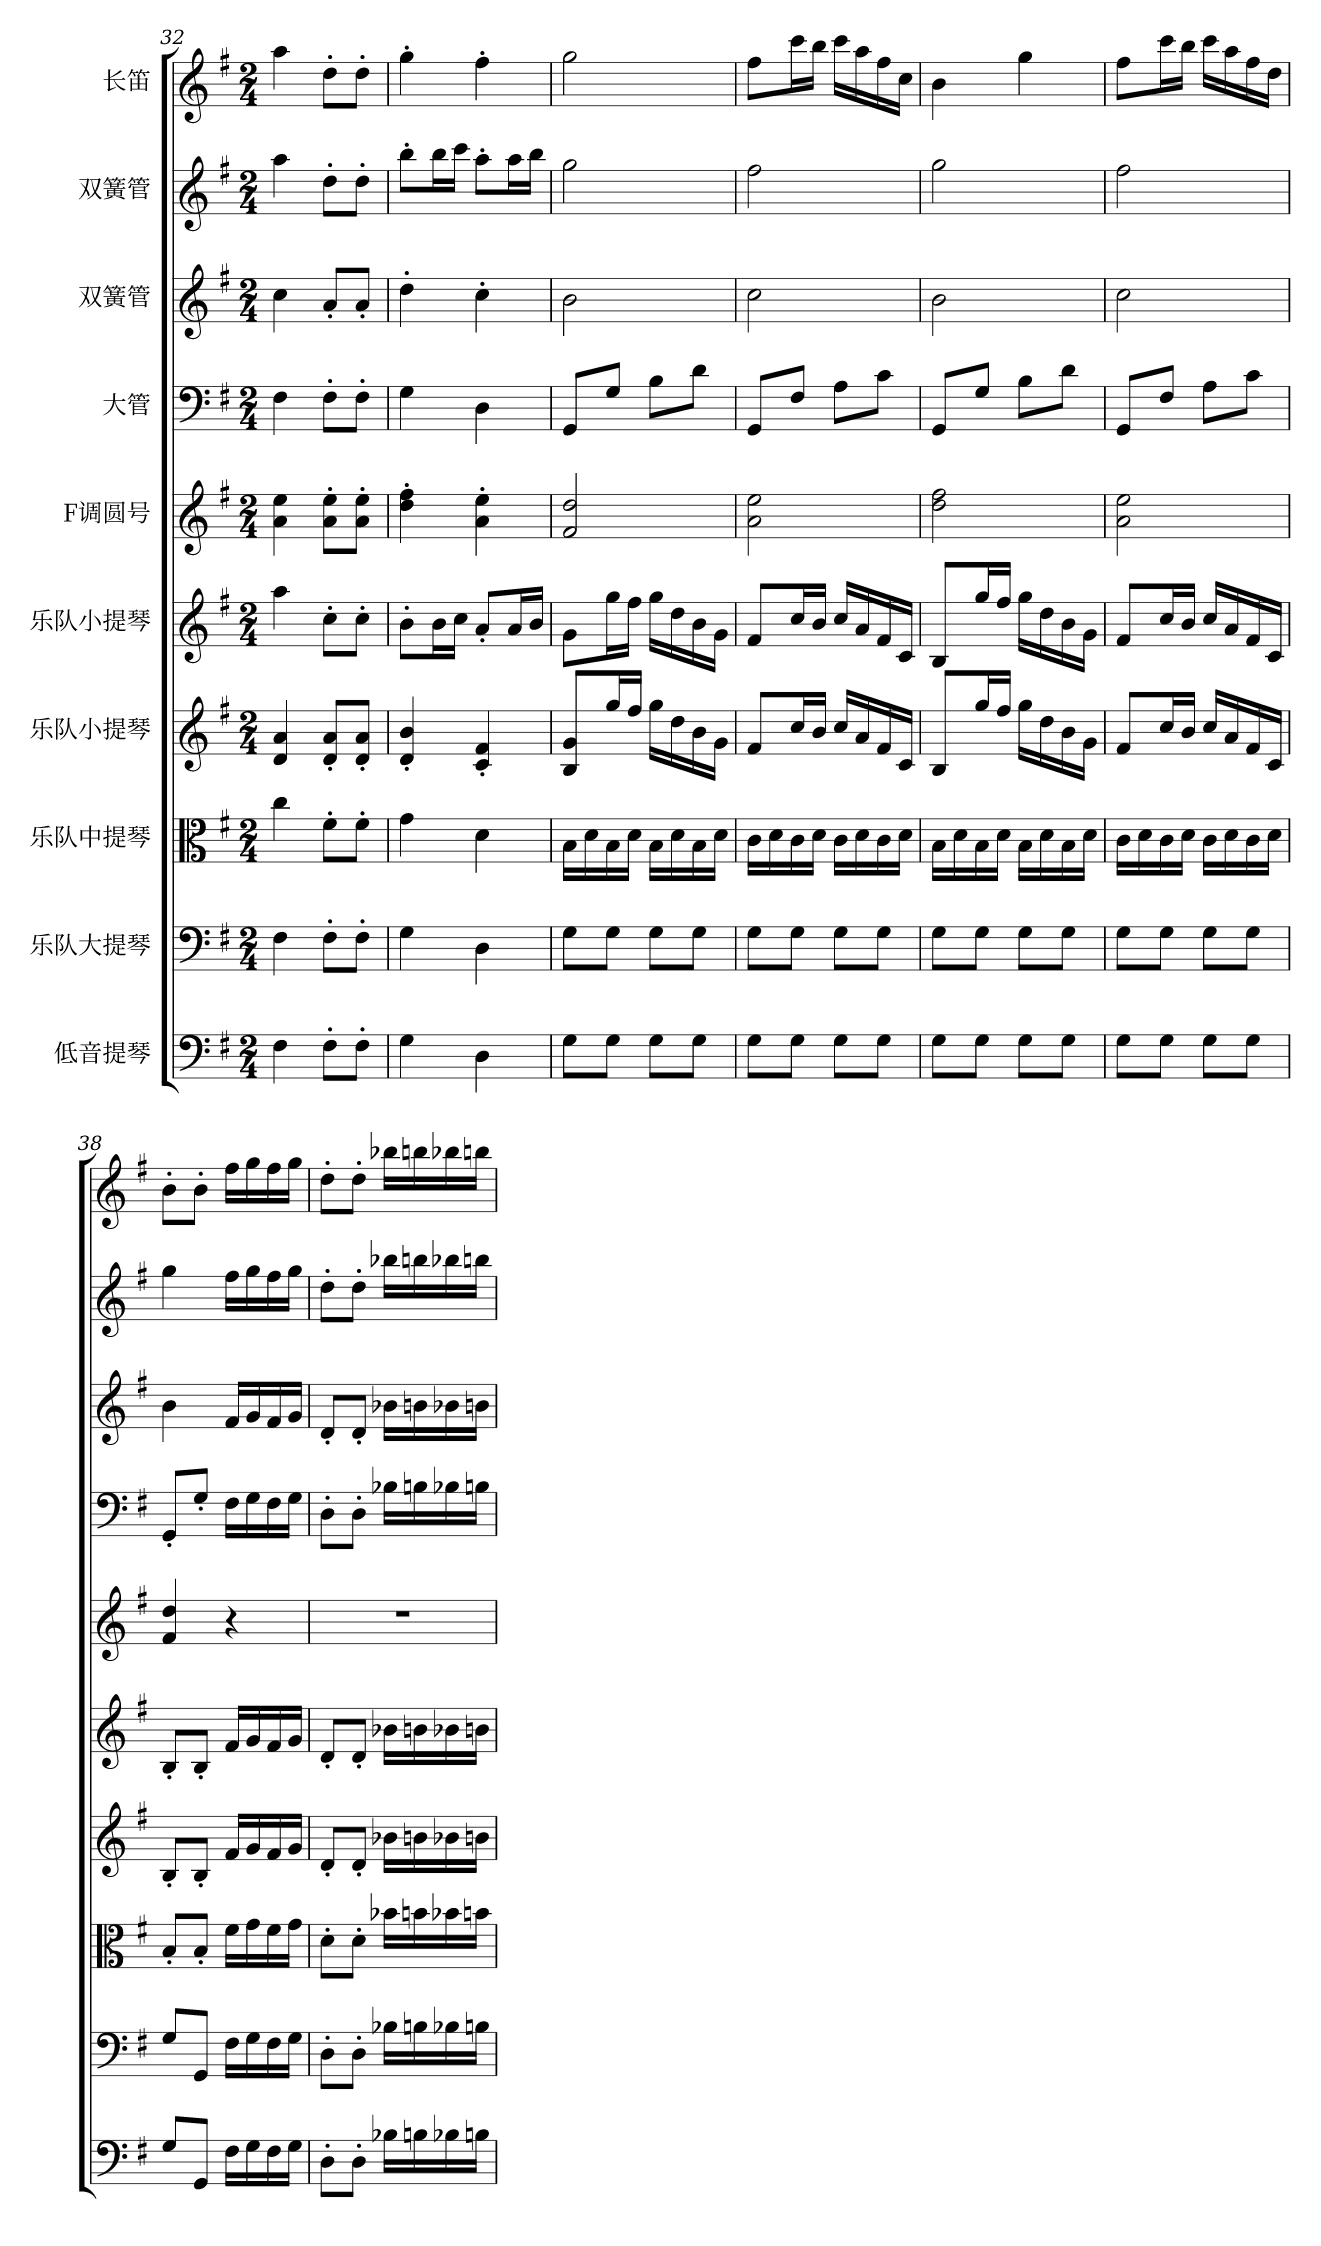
**kern	**kern	**kern	**kern	**kern	**kern	**kern	**kern	**kern	**kern
*part10	*part9	*part8	*part7	*part6	*part5	*part4	*part3	*part2	*part1
*staff10	*staff9	*staff8	*staff7	*staff6	*staff5	*staff4	*staff3	*staff2	*staff1
*I"低音提琴	*I"乐队大提琴	*I"乐队中提琴	*I"乐队小提琴	*I"乐队小提琴	*I"F调圆号	*I"大管	*I"双簧管	*I"双簧管	*I"长笛
*clefF4	*clefF4	*clefC3	*clefG2	*clefG2	*clefG2	*clefF4	*clefG2	*clefG2	*clefG2
*ITrd7c12	*	*	*	*	*ITrd4c7	*	*	*	*
*k[f#]	*k[f#]	*k[f#]	*k[f#]	*k[f#]	*k[]	*k[f#]	*k[f#]	*k[f#]	*k[f#]
*M2/4	*M2/4	*M2/4	*M2/4	*M2/4	*M2/4	*M2/4	*M2/4	*M2/4	*M2/4
=32	=32	=32	=32	=32	=32	=32	=32	=32	=32
4FF#\	4F#\	4cc\	4d/ 4a/	4aa\	4d\ 4a\	4F#\	4cc\	4aa\	4aa\
8FF#'\L	8F#'\L	8f#'\L	8d/' 8a/'L	8cc'\L	8d\' 8a\'L	8F#'\L	8a'/L	8dd'\L	8dd'\L
8FF#'\J	8F#'\J	8f#'\J	8d/' 8a/'J	8cc'\J	8d\' 8a\'J	8F#'\J	8a'/J	8dd'\J	8dd'\J
=33	=33	=33	=33	=33	=33	=33	=33	=33	=33
4GG\	4G\	4g\	4d/' 4b/'	8b'\L	4g\' 4b\'	4G\	4dd'\	8bb'\L	4gg'\
.	.	.	.	16b\L	.	.	.	16bb\L	.
.	.	.	.	16cc\JJ	.	.	.	16ccc\JJ	.
4DD\	4D\	4d\	4c/' 4f#/'	8a'/L	4d\' 4a\'	4D\	4cc'\	8aa'\L	4ff#'\
.	.	.	.	16a/L	.	.	.	16aa\L	.
.	.	.	.	16b/JJ	.	.	.	16bb\JJ	.
!!LO:PB:g=z
=34	=34	=34	=34	=34	=34	=34	=34	=34	=34
8GG\L	8G\L	16B\LL	8B/ 8g/L	8g\L	2B/ 2g/	8GG/L	2b\	2gg\	2gg\
.	.	16d\	.	.	.	.	.	.	.
8GG\J	8G\J	16B\	16gg/L	16gg\L	.	8G/J	.	.	.
.	.	16d\JJ	16ff#/JJ	16ff#\JJ	.	.	.	.	.
8GG\L	8G\L	16B\LL	16gg\LL	16gg\LL	.	8B\L	.	.	.
.	.	16d\	16dd\	16dd\	.	.	.	.	.
8GG\J	8G\J	16B\	16b\	16b\	.	8d\J	.	.	.
.	.	16d\JJ	16g\JJ	16g\JJ	.	.	.	.	.
=35	=35	=35	=35	=35	=35	=35	=35	=35	=35
8GG\L	8G\L	16c\LL	8f#/L	8f#/L	2d\ 2a\	8GG/L	2cc\	2ff#\	8ff#\L
.	.	16d\	.	.	.	.	.	.	.
8GG\J	8G\J	16c\	16cc/L	16cc/L	.	8F#/J	.	.	16ccc\L
.	.	16d\JJ	16b/JJ	16b/JJ	.	.	.	.	16bb\JJ
8GG\L	8G\L	16c\LL	16cc/LL	16cc/LL	.	8A\L	.	.	16ccc\LL
.	.	16d\	16a/	16a/	.	.	.	.	16aa\
8GG\J	8G\J	16c\	16f#/	16f#/	.	8c\J	.	.	16ff#\
.	.	16d\JJ	16c/JJ	16c/JJ	.	.	.	.	16cc\JJ
=36	=36	=36	=36	=36	=36	=36	=36	=36	=36
8GG\L	8G\L	16B\LL	8B/L	8B/L	2g\ 2b\	8GG/L	2b\	2gg\	4b\
.	.	16d\	.	.	.	.	.	.	.
8GG\J	8G\J	16B\	16gg/L	16gg/L	.	8G/J	.	.	.
.	.	16d\JJ	16ff#/JJ	16ff#/JJ	.	.	.	.	.
8GG\L	8G\L	16B\LL	16gg\LL	16gg\LL	.	8B\L	.	.	4gg\
.	.	16d\	16dd\	16dd\	.	.	.	.	.
8GG\J	8G\J	16B\	16b\	16b\	.	8d\J	.	.	.
.	.	16d\JJ	16g\JJ	16g\JJ	.	.	.	.	.
=37	=37	=37	=37	=37	=37	=37	=37	=37	=37
8GG\L	8G\L	16c\LL	8f#/L	8f#/L	2d\ 2a\	8GG/L	2cc\	2ff#\	8ff#\L
.	.	16d\	.	.	.	.	.	.	.
8GG\J	8G\J	16c\	16cc/L	16cc/L	.	8F#/J	.	.	16ccc\L
.	.	16d\JJ	16b/JJ	16b/JJ	.	.	.	.	16bb\JJ
8GG\L	8G\L	16c\LL	16cc/LL	16cc/LL	.	8A\L	.	.	16ccc\LL
.	.	16d\	16a/	16a/	.	.	.	.	16aa\
8GG\J	8G\J	16c\	16f#/	16f#/	.	8c\J	.	.	16ff#\
.	.	16d\JJ	16c/JJ	16c/JJ	.	.	.	.	16dd\JJ
!!LO:PB:g=z
=38	=38	=38	=38	=38	=38	=38	=38	=38	=38
8GG/L	8G/L	8B'/L	8B'/L	8B'/L	4B/ 4g/	8GG'/L	4b\	4gg\	8b'\L
8GGG/J	8GG/J	8B'/J	8B'/J	8B'/J	.	8G'/J	.	.	8b'\J
16FF#\LL	16F#\LL	16f#\LL	16f#/LL	16f#/LL	4r	16F#\LL	16f#/LL	16ff#\LL	16ff#\LL
16GG\	16G\	16g\	16g/	16g/	.	16G\	16g/	16gg\	16gg\
16FF#\	16F#\	16f#\	16f#/	16f#/	.	16F#\	16f#/	16ff#\	16ff#\
16GG\JJ	16G\JJ	16g\JJ	16g/JJ	16g/JJ	.	16G\JJ	16g/JJ	16gg\JJ	16gg\JJ
=39	=39	=39	=39	=39	=39	=39	=39	=39	=39
8DD'\L	8D'\L	8d'\L	8d'/L	8d'/L	2r	8D'\L	8d'/L	8dd'\L	8dd'\L
8DD'\J	8D'\J	8d'\J	8d'/J	8d'/J	.	8D'\J	8d'/J	8dd'\J	8dd'\J
16BB-X\LL	16B-X\LL	16b-X\LL	16b-X\LL	16b-X\LL	.	16B-X\LL	16b-X\LL	16bb-X\LL	16bb-X\LL
16BBn\	16Bn\	16bn\	16bn\	16bn\	.	16Bn\	16bn\	16bbn\	16bbn\
16BB-X\	16B-X\	16b-X\	16b-X\	16b-X\	.	16B-X\	16b-X\	16bb-X\	16bb-X\
16BBn\JJ	16Bn\JJ	16bn\JJ	16bn\JJ	16bn\JJ	.	16Bn\JJ	16bn\JJ	16bbn\JJ	16bbn\JJ
=	=	=	=	=	=	=	=	=	=
*-	*-	*-	*-	*-	*-	*-	*-	*-	*-
